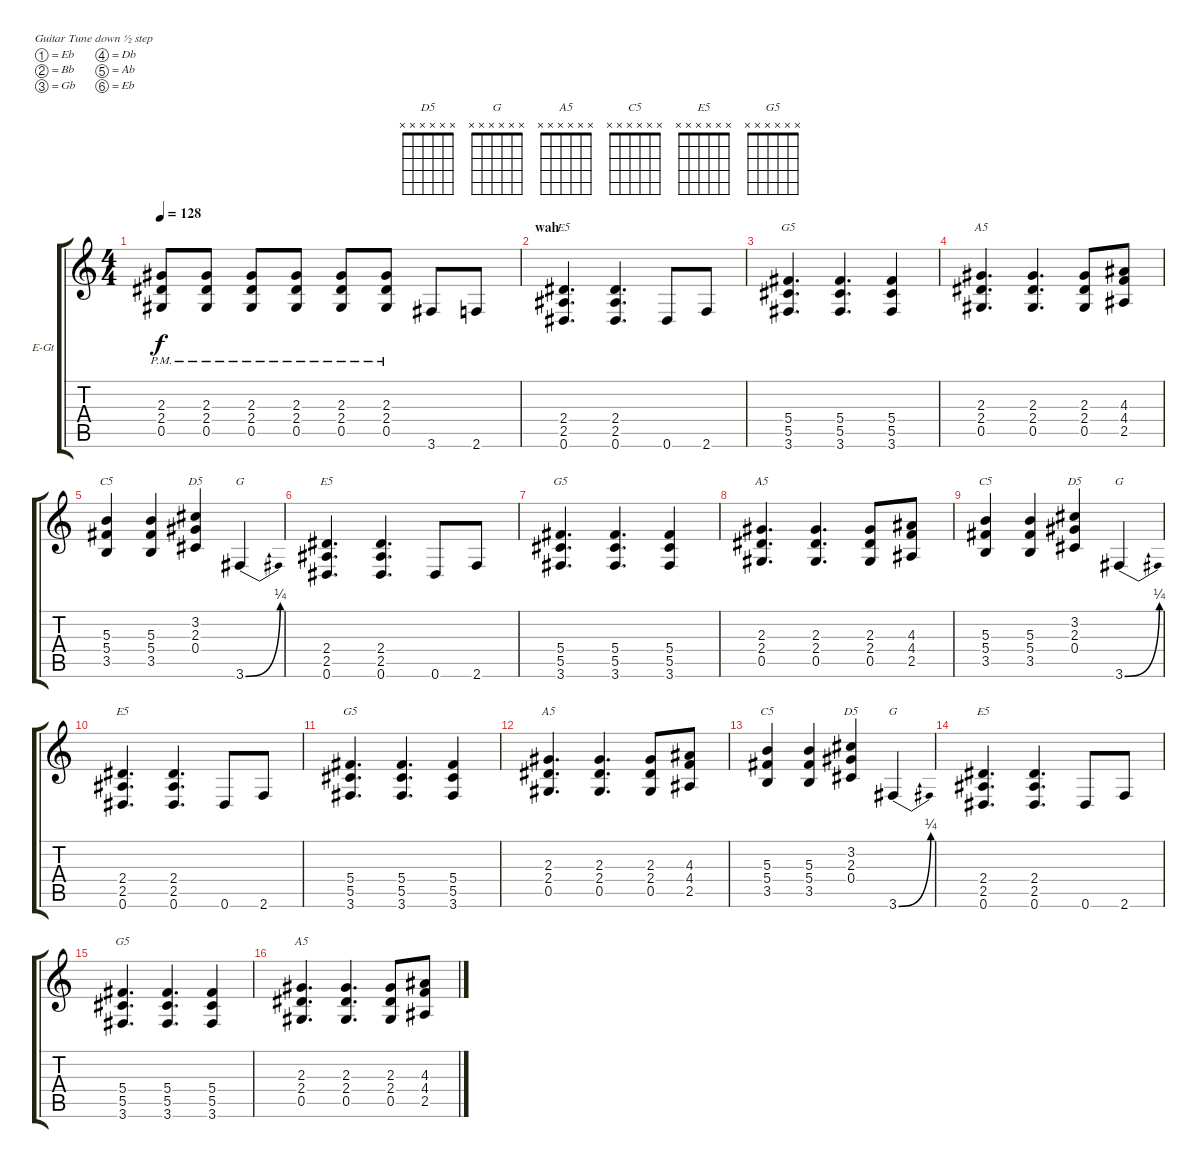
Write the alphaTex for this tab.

\bracketExtendMode groupsimilarinstruments
\firstSystemTrackNameOrientation horizontal
\otherSystemsTrackNameOrientation horizontal
\track ("Guitar 2 (Izzy)" "E-Gt") {instrument distortionguitar}
\staff {score tabs}
\tuning (Eb4 Bb3 Gb3 Db3 Ab2 Eb2)
\chord ("D5" x x x x x x)
\chord ("G" x x x x x x)
\chord ("A5" x x x x x x)
\chord ("C5" x x x x x x)
\chord ("E5" x x x x x x)
\chord ("G5" x x x x x x)
\ts (4 4)
\tempo 128
\clef g2
\ks c
(2.3{pm} 2.4{pm} 0.5).8{dy f} (2.3{pm} 2.4{pm} 0.5).8 (2.3{pm} 2.4{pm} 0.5).8 (2.3{pm} 2.4{pm} 0.5).8 (2.3{pm} 2.4{pm} 0.5).8 (2.3{pm} 2.4{pm} 0.5).8 3.6.8 2.6.8 |
\section ("" "wah")
(2.4 2.5 0.6).4{d ch "E5"} (2.4 2.5 0.6).4{d} 0.6.8 2.6.8 |
(5.4 5.5 3.6).4{d ch "G5"} (5.4 5.5 3.6).4{d} (5.4 5.5 3.6).4 |
(2.3 2.4 0.5).4{d ch "A5"} (2.3 2.4 0.5).4{d} (2.3 2.4 0.5).8 (4.3 4.4 2.5).8 |
(5.3 5.4 3.5).4{ch "C5"} (5.3 5.4 3.5).4 (3.2 2.3 0.4).4{ch "D5"} 3.6{be (bend 0 0 60 1)}.4{ch "G"} |
(2.4 2.5 0.6).4{d ch "E5"} (2.4 2.5 0.6).4{d} 0.6.8 2.6.8 |
(5.4 5.5 3.6).4{d ch "G5"} (5.4 5.5 3.6).4{d} (5.4 5.5 3.6).4 |
(2.3 2.4 0.5).4{d ch "A5"} (2.3 2.4 0.5).4{d} (2.3 2.4 0.5).8 (4.3 4.4 2.5).8 |
(5.3 5.4 3.5).4{ch "C5"} (5.3 5.4 3.5).4 (3.2 2.3 0.4).4{ch "D5"} 3.6{be (bend 0 0 60 1)}.4{ch "G"} |
(2.4 2.5 0.6).4{d ch "E5"} (2.4 2.5 0.6).4{d} 0.6.8 2.6.8 |
(5.4 5.5 3.6).4{d ch "G5"} (5.4 5.5 3.6).4{d} (5.4 5.5 3.6).4 |
(2.3 2.4 0.5).4{d ch "A5"} (2.3 2.4 0.5).4{d} (2.3 2.4 0.5).8 (4.3 4.4 2.5).8 |
(5.3 5.4 3.5).4{ch "C5"} (5.3 5.4 3.5).4 (3.2 2.3 0.4).4{ch "D5"} 3.6{be (bend 0 0 60 1)}.4{ch "G"} |
(2.4 2.5 0.6).4{d ch "E5"} (2.4 2.5 0.6).4{d} 0.6.8 2.6.8 |
(5.4 5.5 3.6).4{d ch "G5"} (5.4 5.5 3.6).4{d} (5.4 5.5 3.6).4 |
(2.3 2.4 0.5).4{d ch "A5"} (2.3 2.4 0.5).4{d} (2.3 2.4 0.5).8 (4.3 4.4 2.5).8
